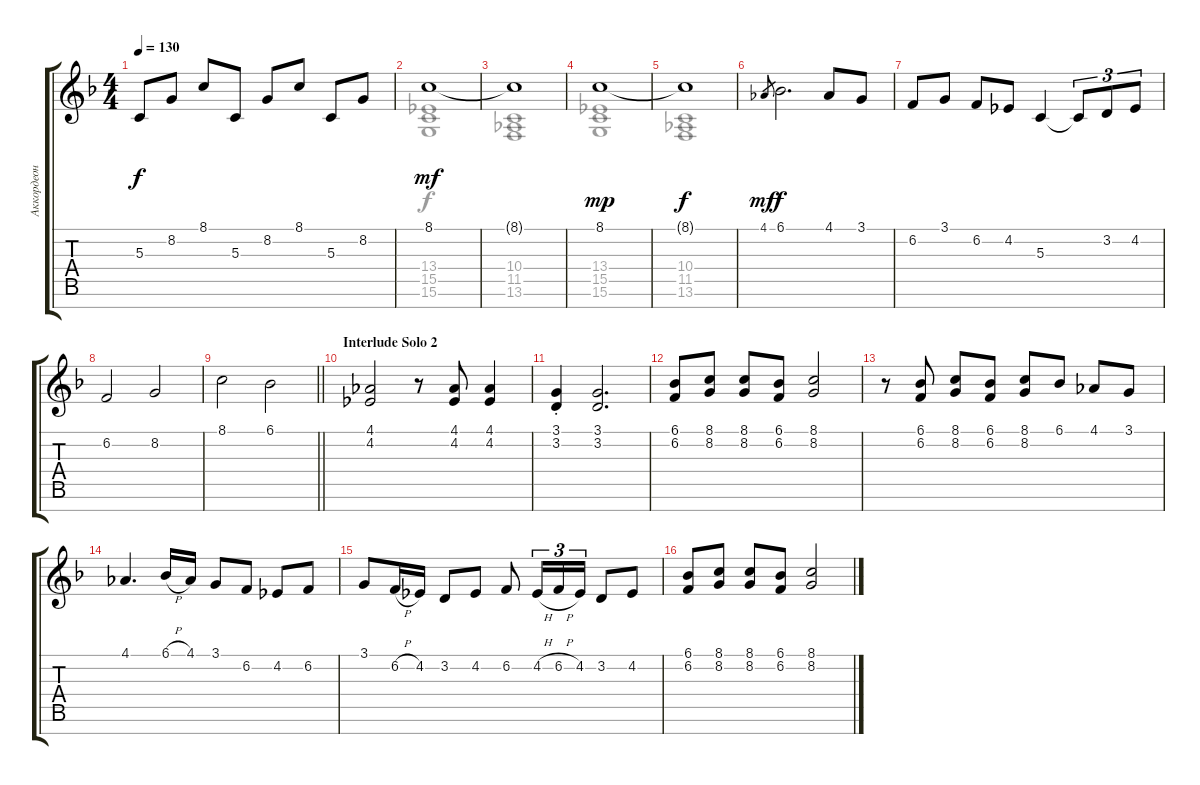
\track ("Аккордеон" "Аккордеон") {instrument accordion}
\staff {score tabs}
\tuning (E4 B3 G3 D3 A2 E2 B1) {hide}
\voice
\ts (4 4)
\tempo 130
\clef g2
\ks dminor
5.3.8{dy f} 8.2.8 8.1.8 5.3.8 8.2.8 8.1.8 5.3.8 8.2.8 |
8.1.1{dy mf} |
8.1{t}.1 |
8.1.1{dy mp} |
8.1{t}.1{dy f} |
4.1.8{gr dy mf} 6.1.2{d dy f} 4.1.8 3.1.8 |
6.2.8 3.1.8 6.2.8 4.2.8 5.3.4 5.3{t}.8{tu (3 2)} 3.2.8{tu (3 2)} 4.2.8{tu (3 2)} |
6.2.2 8.2.2 |
\barLineRight lightlight
8.1.2 6.1.2 |
\section ("" "Interlude Solo 2")
(4.1 4.2).2 r.8 (4.1 4.2).8 (4.1 4.2).4 |
(3.1{st} 3.2{st}).4 (3.1 3.2).2{d} |
(6.1 6.2).8 (8.1 8.2).8 (8.1 8.2).8 (6.1 6.2).8 (8.1 8.2).2 |
r.8 (6.1 6.2).8 (8.1 8.2).8 (6.1 6.2).8 (8.1 8.2).8 6.1.8 4.1.8 3.1.8 |
4.1.4{d} 6.1{h}.16 4.1.16 3.1.8 6.2.8 4.2.8 6.2.8 |
3.1.8 6.2{h}.16 4.2.16 3.2.8 4.2.8 6.2.8 4.2{h}.16{tu (3 2)} 6.2{h}.16{tu (3 2)} 4.2.16{tu (3 2)} 3.2.8 4.2.8 |
(6.1 6.2).8 (8.1 8.2).8 (8.1 8.2).8 (6.1 6.2).8 (8.1 8.2).2
\voice
\clef g2
\ottava regular
\simile none
\ks dminor
|
(13.4 15.5 15.6).1 |
(10.4 11.5 13.6).1 |
(13.4 15.5 15.6).1 |
(10.4 11.5 13.6).1 |
|
|
|
\barLineRight lightlight
|
|
|
|
|
|
|
